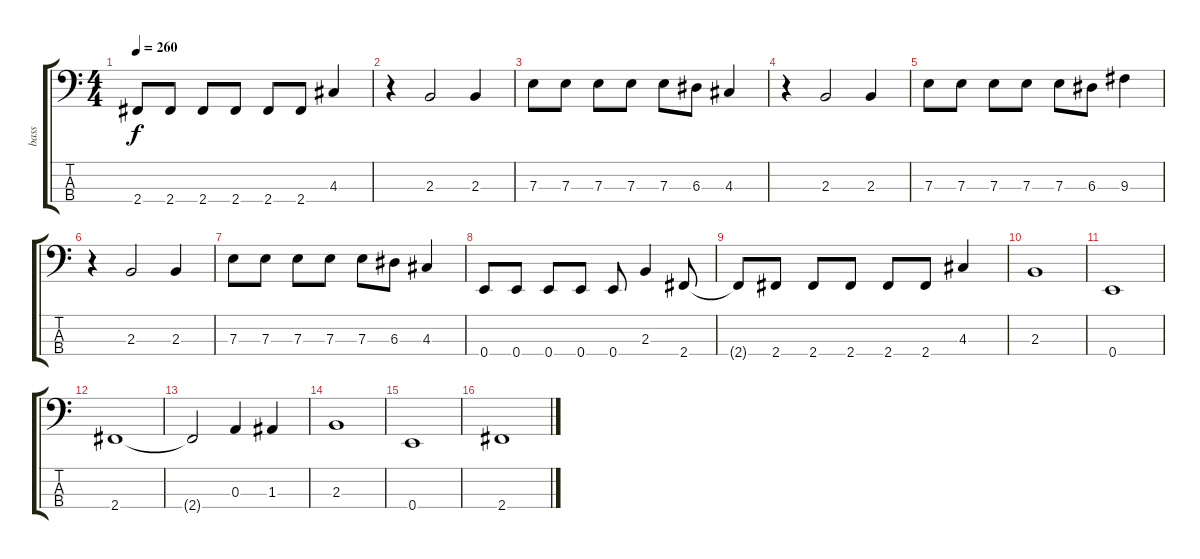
\track ("bass" "bass") {instrument slapbass1}
\staff {score tabs}
\tuning (G2 D2 A1 E1) {hide}
\ts (4 4)
\tempo 260
\clef f4
\ks c
2.4{t}.8{dy f} 2.4.8 2.4.8 2.4.8 2.4.8 2.4.8 4.3.4 |
r.4 2.3.2 2.3.4 |
7.3.8 7.3.8 7.3.8 7.3.8 7.3.8 6.3.8 4.3.4 |
r.4 2.3.2 2.3.4 |
7.3.8 7.3.8 7.3.8 7.3.8 7.3.8 6.3.8 9.3.4 |
r.4 2.3.2 2.3.4 |
7.3.8 7.3.8 7.3.8 7.3.8 7.3.8 6.3.8 4.3.4 |
0.4.8 0.4.8 0.4.8 0.4.8 0.4.8 2.3.4 2.4.8 |
2.4{t}.8 2.4.8 2.4.8 2.4.8 2.4.8 2.4.8 4.3.4 |
2.3.1{instrument electricbassfinger} |
0.4.1 |
2.4.1 |
2.4{t}.2 0.3.4 1.3.4 |
2.3.1 |
0.4.1 |
2.4.1
